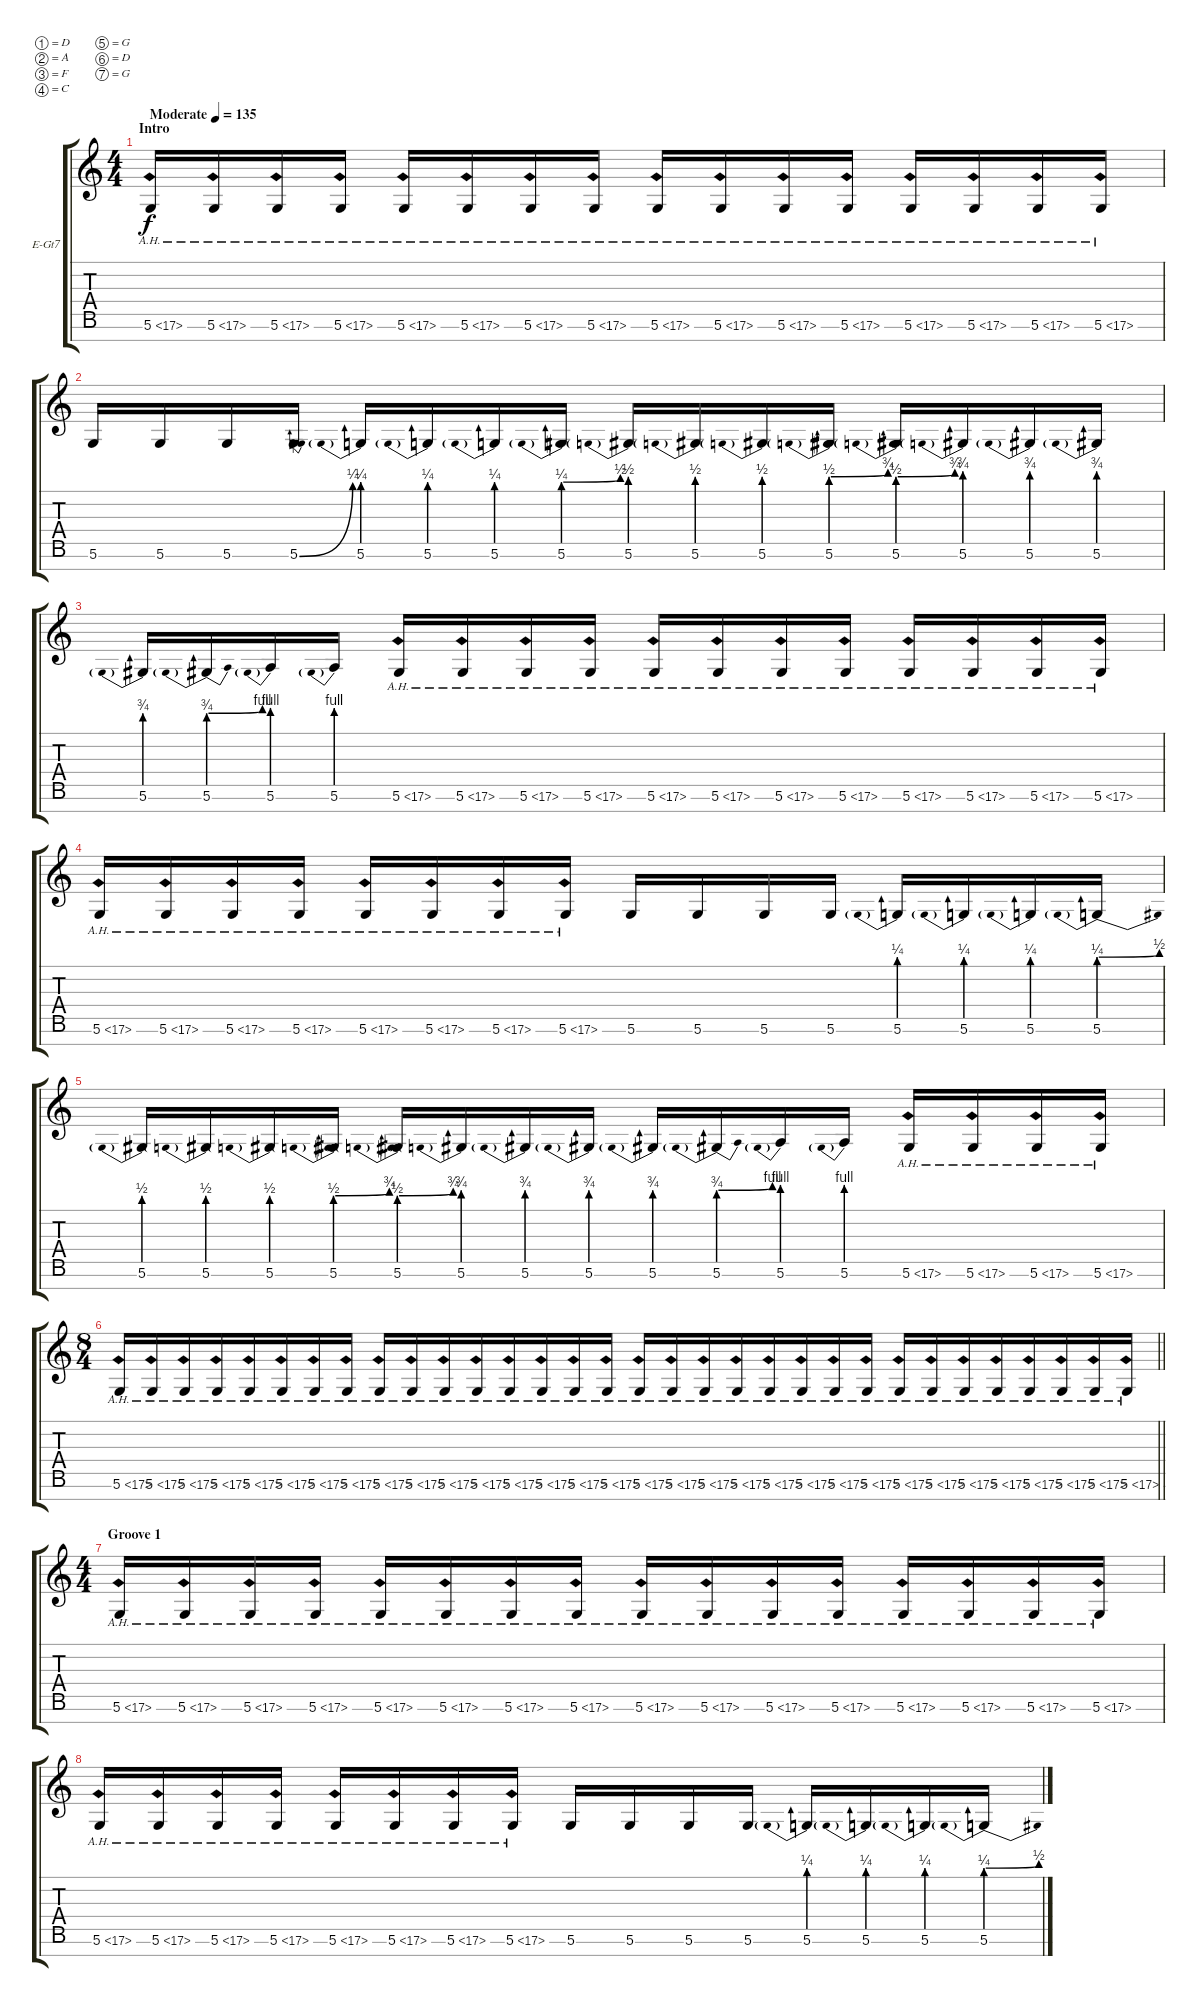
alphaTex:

\bracketExtendMode groupsimilarinstruments
\firstSystemTrackNameOrientation horizontal
\otherSystemsTrackNameOrientation horizontal
\track ("Guitare Add" "E-Gt7") {instrument distortionguitar}
\staff {score tabs}
\tuning (D4 A3 F3 C3 G2 D2 G1)
\ts (4 4)
\beaming (8 2 2 2 2)
\section ("" "Intro")
\tempo (135 "Moderate")
\clef g2
\ks c
5.6{ah 12}.16{dy f instrument distortionguitar} 5.6{ah 12}.16 5.6{ah 12}.16 5.6{ah 12}.16 5.6{ah 12}.16 5.6{ah 12}.16 5.6{ah 12}.16 5.6{ah 12}.16 5.6{ah 12}.16 5.6{ah 12}.16 5.6{ah 12}.16 5.6{ah 12}.16 5.6{ah 12}.16 5.6{ah 12}.16 5.6{ah 12}.16 5.6{ah 12}.16 |
5.6.16 5.6.16 5.6.16 5.6{be (bend 0 0 60 1)}.16 5.6{be (prebend 0 1 60 1)}.16 5.6{be (prebend 0 1 60 1)}.16 5.6{be (prebend 0 1 60 1)}.16 5.6{be (prebendbend 0 1 60 2)}.16 5.6{be (prebend 0 2 60 2)}.16 5.6{be (prebend 0 2 60 2)}.16 5.6{be (prebend 0 2 60 2)}.16 5.6{be (prebendbend 0 2 60 3)}.16 5.6{be (prebendbend 0 2 60 3)}.16 5.6{be (prebend 0 3 60 3)}.16 5.6{be (prebend 0 3 60 3)}.16 5.6{be (prebend 0 3 60 3)}.16 |
5.6{be (prebend 0 3 60 3)}.16 5.6{be (prebendbend 0 3 60 4)}.16 5.6{be (prebend 0 4 60 4)}.16 5.6{be (prebend 0 4 60 4)}.16 5.6{ah 12}.16 5.6{ah 12}.16 5.6{ah 12}.16 5.6{ah 12}.16 5.6{ah 12}.16 5.6{ah 12}.16 5.6{ah 12}.16 5.6{ah 12}.16 5.6{ah 12}.16 5.6{ah 12}.16 5.6{ah 12}.16 5.6{ah 12}.16 |
5.6{ah 12}.16 5.6{ah 12}.16 5.6{ah 12}.16 5.6{ah 12}.16 5.6{ah 12}.16 5.6{ah 12}.16 5.6{ah 12}.16 5.6{ah 12}.16 5.6.16 5.6.16 5.6.16 5.6.16 5.6{be (prebend 0 1 60 1)}.16 5.6{be (prebend 0 1 60 1)}.16 5.6{be (prebend 0 1 60 1)}.16 5.6{be (prebendbend 0 1 60 2)}.16 |
5.6{be (prebend 0 2 60 2)}.16 5.6{be (prebend 0 2 60 2)}.16 5.6{be (prebend 0 2 60 2)}.16 5.6{be (prebendbend 0 2 60 3)}.16 5.6{be (prebendbend 0 2 60 3)}.16 5.6{be (prebend 0 3 60 3)}.16 5.6{be (prebend 0 3 60 3)}.16 5.6{be (prebend 0 3 60 3)}.16 5.6{be (prebend 0 3 60 3)}.16 5.6{be (prebendbend 0 3 60 4)}.16 5.6{be (prebend 0 4 60 4)}.16 5.6{be (prebend 0 4 60 4)}.16 5.6{ah 12}.16 5.6{ah 12}.16 5.6{ah 12}.16 5.6{ah 12}.16 |
\ts (8 4)
\beaming (8 4 4 4 4)
\barLineRight lightlight
5.6{ah 12}.16 5.6{ah 12}.16 5.6{ah 12}.16 5.6{ah 12}.16 5.6{ah 12}.16 5.6{ah 12}.16 5.6{ah 12}.16 5.6{ah 12}.16 5.6{ah 12}.16 5.6{ah 12}.16 5.6{ah 12}.16 5.6{ah 12}.16 5.6{ah 12}.16 5.6{ah 12}.16 5.6{ah 12}.16 5.6{ah 12}.16 5.6{ah 12}.16 5.6{ah 12}.16 5.6{ah 12}.16 5.6{ah 12}.16 5.6{ah 12}.16 5.6{ah 12}.16 5.6{ah 12}.16 5.6{ah 12}.16 5.6{ah 12}.16 5.6{ah 12}.16 5.6{ah 12}.16 5.6{ah 12}.16 5.6{ah 12}.16 5.6{ah 12}.16 5.6{ah 12}.16 5.6{ah 12}.16 |
\ts (4 4)
\beaming (8 2 2 2 2)
\section ("" "Groove 1")
5.6{ah 12}.16 5.6{ah 12}.16 5.6{ah 12}.16 5.6{ah 12}.16 5.6{ah 12}.16 5.6{ah 12}.16 5.6{ah 12}.16 5.6{ah 12}.16 5.6{ah 12}.16 5.6{ah 12}.16 5.6{ah 12}.16 5.6{ah 12}.16 5.6{ah 12}.16 5.6{ah 12}.16 5.6{ah 12}.16 5.6{ah 12}.16 |
5.6{ah 12}.16 5.6{ah 12}.16 5.6{ah 12}.16 5.6{ah 12}.16 5.6{ah 12}.16 5.6{ah 12}.16 5.6{ah 12}.16 5.6{ah 12}.16 5.6.16 5.6.16 5.6.16 5.6.16 5.6{be (prebend 0 1 60 1)}.16 5.6{be (prebend 0 1 60 1)}.16 5.6{be (prebend 0 1 60 1)}.16 5.6{be (prebendbend 0 1 60 2)}.16
